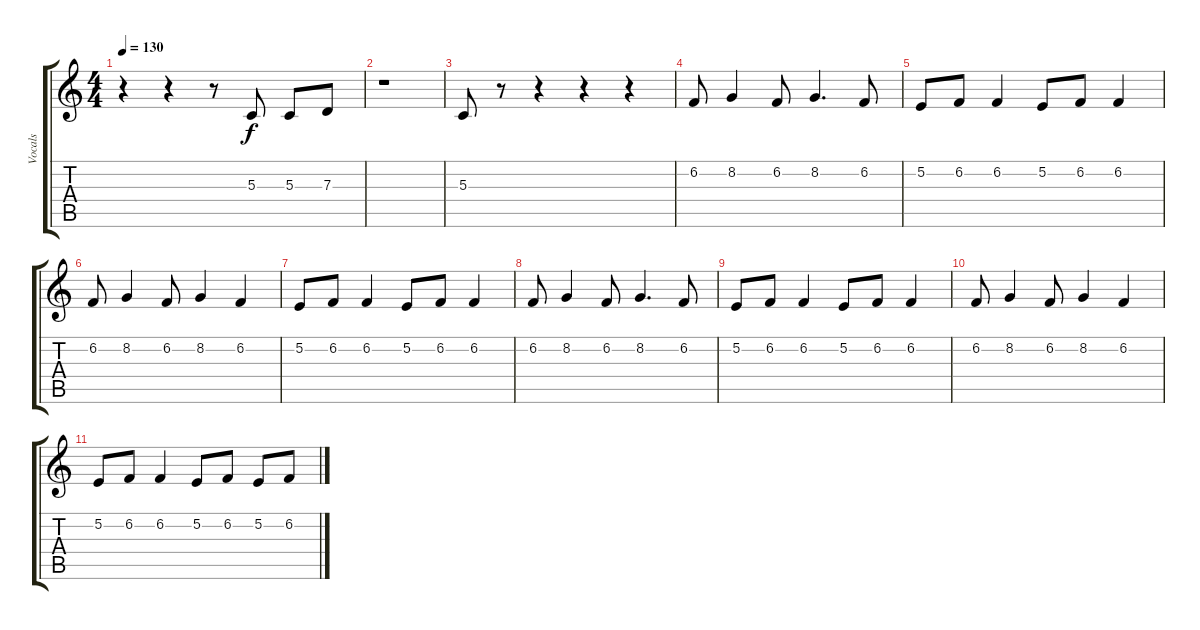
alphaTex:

\track ("Vocals" "Vocals") {instrument lead3calliope}
\staff {score tabs}
\tuning (E4 B3 G3 D3 A2 E2) {hide}
\ts (4 4)
\tempo 130
\clef g2
\ks c
r.4{dy f} r.4 r.8 5.3.8 5.3.8 7.3.8 |
r.1 |
5.3.8 r.8 r.4 r.4 r.4 |
6.2.8 8.2.4 6.2.8 8.2.4{d} 6.2.8 |
5.2.8 6.2.8 6.2.4 5.2.8 6.2.8 6.2.4 |
6.2.8 8.2.4 6.2.8 8.2.4 6.2.4 |
5.2.8 6.2.8 6.2.4 5.2.8 6.2.8 6.2.4 |
6.2.8 8.2.4 6.2.8 8.2.4{d} 6.2.8 |
5.2.8 6.2.8 6.2.4 5.2.8 6.2.8 6.2.4 |
6.2.8 8.2.4 6.2.8 8.2.4 6.2.4 |
5.2.8 6.2.8 6.2.4 5.2.8 6.2.8 5.2.8 6.2.8
